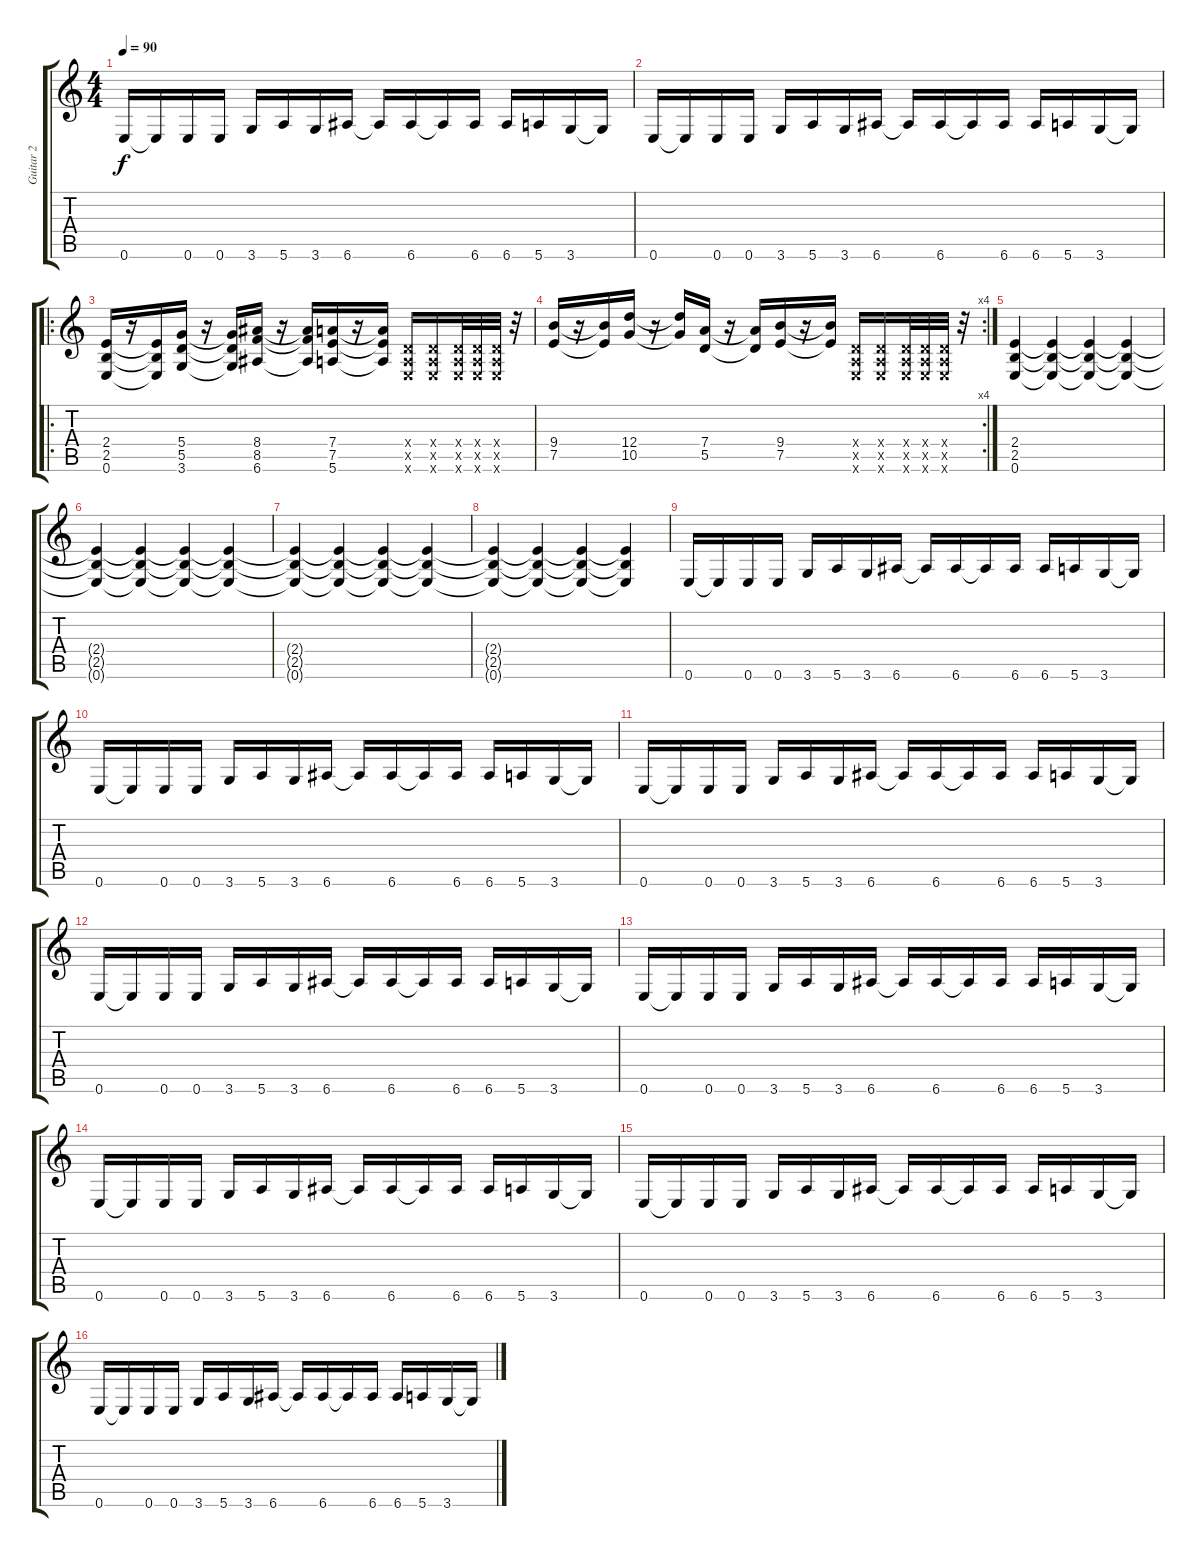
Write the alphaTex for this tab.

\track ("Guitar 2" "Guitar 2") {instrument distortionguitar}
\staff {score tabs}
\tuning (E4 B3 G3 D3 A2 E2) {hide}
\ts (4 4)
\tempo 90
\clef g2
\ks c
0.6.16{dy f} 0.6{t}.16 0.6.16 0.6.16 3.6.16 5.6.16 3.6.16 6.6.16 6.6{t}.16 6.6.16 6.6{t}.16 6.6.16 6.6.16 5.6.16 3.6.16 3.6{t}.16 |
0.6.16 0.6{t}.16 0.6.16 0.6.16 3.6.16 5.6.16 3.6.16 6.6.16 6.6{t}.16 6.6.16 6.6{t}.16 6.6.16 6.6.16 5.6.16 3.6.16 3.6{t}.16 |
\ro
(2.4 2.5 0.6).16 r.16 (2.4{t} 2.5{t} 0.6{t}).16 (5.4 5.5 3.6).16 r.16 (5.4{t} 5.5{t} 3.6{t}).16 (8.4 8.5 6.6).16 r.16 (8.4{t} 8.5{t} 6.6{t}).16 (7.4 7.5 5.6).16 r.16 (7.4{t} 7.5{t} 5.6{t}).16 (0.4{x} 0.5{x} 0.6{x}).16 (0.4{x} 0.5{x} 0.6{x}).16 (0.4{x} 0.5{x} 0.6{x}).32 (0.4{x} 0.5{x} 0.6{x}).32 (0.4{x} 0.5{x} 0.6{x}).32 r.32 |
\rc 4
(9.4 7.5).16 r.16 (9.4{t} 7.5{t}).16 (12.4 10.5).16 r.16 (12.4{t} 10.5{t}).16 (7.4 5.5).16 r.16 (7.4{t} 5.5{t}).16 (9.4 7.5).16 r.16 (9.4{t} 7.5{t}).16 (0.4{x} 0.5{x} 0.6{x}).16 (0.4{x} 0.5{x} 0.6{x}).16 (0.4{x} 0.5{x} 0.6{x}).32 (0.4{x} 0.5{x} 0.6{x}).32 (0.4{x} 0.5{x} 0.6{x}).32 r.32 |
(2.4 2.5 0.6).4 (2.4{t} 2.5{t} 0.6{t}).4 (2.4{t} 2.5{t} 0.6{t}).4 (2.4{t} 2.5{t} 0.6{t}).4 |
(2.4{t} 2.5{t} 0.6{t}).4 (2.4{t} 2.5{t} 0.6{t}).4 (2.4{t} 2.5{t} 0.6{t}).4 (2.4{t} 2.5{t} 0.6{t}).4 |
(2.4{t} 2.5{t} 0.6{t}).4 (2.4{t} 2.5{t} 0.6{t}).4 (2.4{t} 2.5{t} 0.6{t}).4 (2.4{t} 2.5{t} 0.6{t}).4 |
(2.4{t} 2.5{t} 0.6{t}).4 (2.4{t} 2.5{t} 0.6{t}).4 (2.4{t} 2.5{t} 0.6{t}).4 (2.4{t} 2.5{t} 0.6{t}).4 |
0.6.16 0.6{t}.16 0.6.16 0.6.16 3.6.16 5.6.16 3.6.16 6.6.16 6.6{t}.16 6.6.16 6.6{t}.16 6.6.16 6.6.16 5.6.16 3.6.16 3.6{t}.16 |
0.6.16 0.6{t}.16 0.6.16 0.6.16 3.6.16 5.6.16 3.6.16 6.6.16 6.6{t}.16 6.6.16 6.6{t}.16 6.6.16 6.6.16 5.6.16 3.6.16 3.6{t}.16 |
0.6.16 0.6{t}.16 0.6.16 0.6.16 3.6.16 5.6.16 3.6.16 6.6.16 6.6{t}.16 6.6.16 6.6{t}.16 6.6.16 6.6.16 5.6.16 3.6.16 3.6{t}.16 |
0.6.16 0.6{t}.16 0.6.16 0.6.16 3.6.16 5.6.16 3.6.16 6.6.16 6.6{t}.16 6.6.16 6.6{t}.16 6.6.16 6.6.16 5.6.16 3.6.16 3.6{t}.16 |
0.6.16 0.6{t}.16 0.6.16 0.6.16 3.6.16 5.6.16 3.6.16 6.6.16 6.6{t}.16 6.6.16 6.6{t}.16 6.6.16 6.6.16 5.6.16 3.6.16 3.6{t}.16 |
0.6.16 0.6{t}.16 0.6.16 0.6.16 3.6.16 5.6.16 3.6.16 6.6.16 6.6{t}.16 6.6.16 6.6{t}.16 6.6.16 6.6.16 5.6.16 3.6.16 3.6{t}.16 |
0.6.16 0.6{t}.16 0.6.16 0.6.16 3.6.16 5.6.16 3.6.16 6.6.16 6.6{t}.16 6.6.16 6.6{t}.16 6.6.16 6.6.16 5.6.16 3.6.16 3.6{t}.16 |
0.6.16 0.6{t}.16 0.6.16 0.6.16 3.6.16 5.6.16 3.6.16 6.6.16 6.6{t}.16 6.6.16 6.6{t}.16 6.6.16 6.6.16 5.6.16 3.6.16 3.6{t}.16
